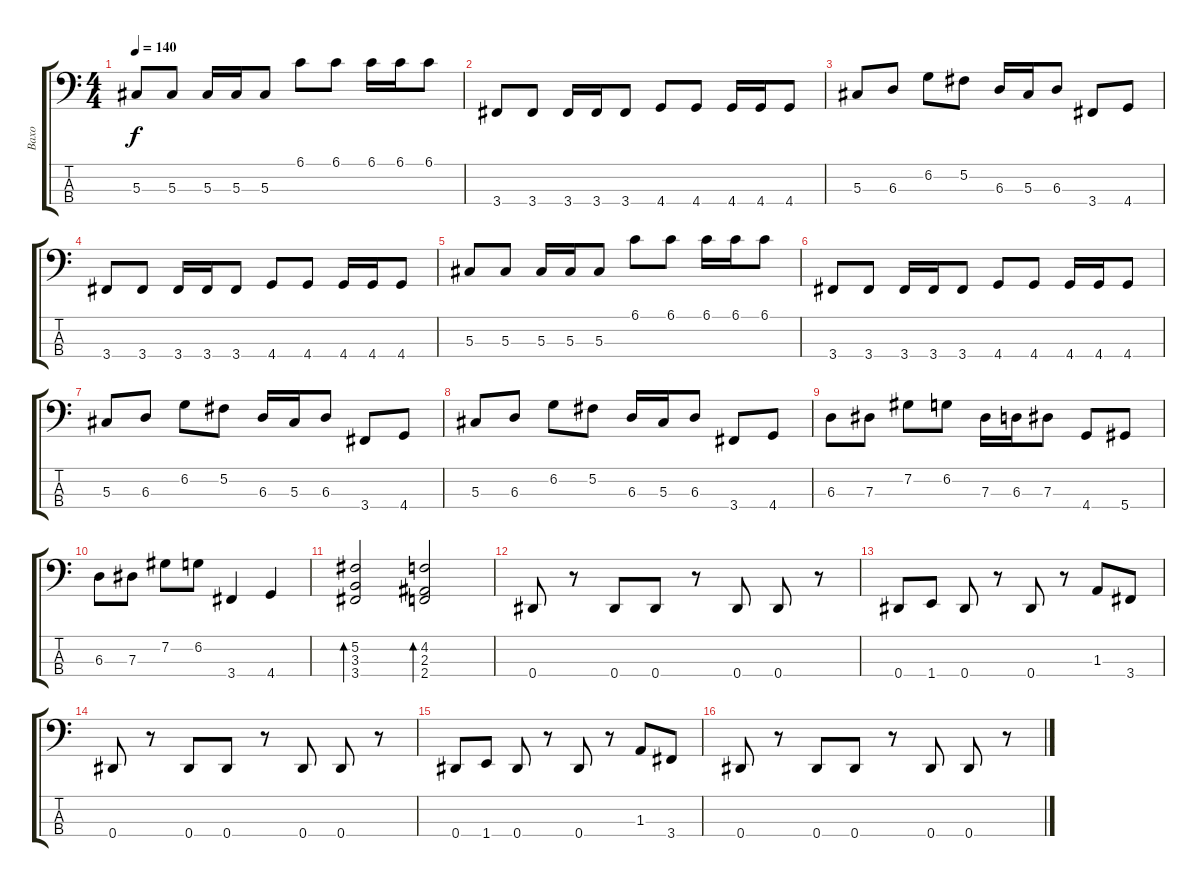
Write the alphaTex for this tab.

\track ("Baxo" "Baxo") {instrument electricbassfinger}
\staff {score tabs}
\tuning (Gb2 Db2 Ab1 Eb1) {hide}
\ts (4 4)
\tempo 140
\clef f4
\ks c
5.3.8{dy f} 5.3.8 5.3.16 5.3.16 5.3.8 6.1.8 6.1.8 6.1.16 6.1.16 6.1.8 |
3.4.8 3.4.8 3.4.16 3.4.16 3.4.8 4.4.8 4.4.8 4.4.16 4.4.16 4.4.8 |
5.3.8 6.3.8 6.2.8 5.2.8 6.3.16 5.3.16 6.3.8 3.4.8 4.4.8 |
3.4.8 3.4.8 3.4.16 3.4.16 3.4.8 4.4.8 4.4.8 4.4.16 4.4.16 4.4.8 |
5.3.8 5.3.8 5.3.16 5.3.16 5.3.8 6.1.8 6.1.8 6.1.16 6.1.16 6.1.8 |
3.4.8 3.4.8 3.4.16 3.4.16 3.4.8 4.4.8 4.4.8 4.4.16 4.4.16 4.4.8 |
5.3.8 6.3.8 6.2.8 5.2.8 6.3.16 5.3.16 6.3.8 3.4.8 4.4.8 |
5.3.8 6.3.8 6.2.8 5.2.8 6.3.16 5.3.16 6.3.8 3.4.8 4.4.8 |
6.3.8 7.3.8 7.2.8 6.2.8 7.3.16 6.3.16 7.3.8 4.4.8 5.4.8 |
6.3.8 7.3.8 7.2.8 6.2.8 3.4.4 4.4.4 |
(5.2 3.3 3.4).2{bd 240} (4.2 2.3 2.4).2{bd 240} |
0.4.8 r.8 0.4.8 0.4.8 r.8 0.4.8 0.4.8 r.8 |
0.4.8 1.4.8 0.4.8 r.8 0.4.8 r.8 1.3.8 3.4.8 |
0.4.8 r.8 0.4.8 0.4.8 r.8 0.4.8 0.4.8 r.8 |
0.4.8 1.4.8 0.4.8 r.8 0.4.8 r.8 1.3.8 3.4.8 |
0.4.8 r.8 0.4.8 0.4.8 r.8 0.4.8 0.4.8 r.8
